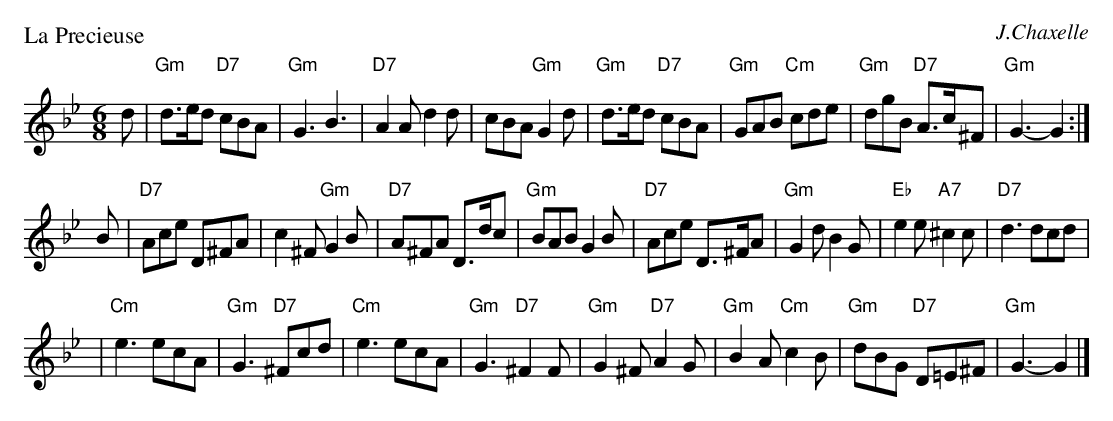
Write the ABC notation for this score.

X:1
P: La Precieuse
C: J.Chaxelle
M: 6/8
L: 1/8
K: Gm
d \
| "Gm"d>ed "D7"cBA | "Gm"G3 B3 | "D7"A2A d2d | cBA "Gm"G2d \
| "Gm"d>ed "D7"cBA | "Gm"GAB "Cm"cde | "Gm"dgB "D7"A>c^F | "Gm"G3- G2 :|
B \
| "D7"Ace D^FA | c2^F "Gm"G2B | "D7"A^FA D>dc | "Gm"BAB G2B \
| "D7"Ace D>^FA | "Gm"G2d B2G | "Eb"e2e "A7"^c2c | "D7"d3 dcd |
| "Cm"e3 ecA | "Gm"G3 "D7"^Fcd | "Cm"e3 ecA | "Gm"G3 "D7"^F2F \
| "Gm"G2^F "D7"A2G | "Gm"B2A "Cm"c2B | "Gm"dBG "D7"D=E^F | "Gm"G3- G2 |]
